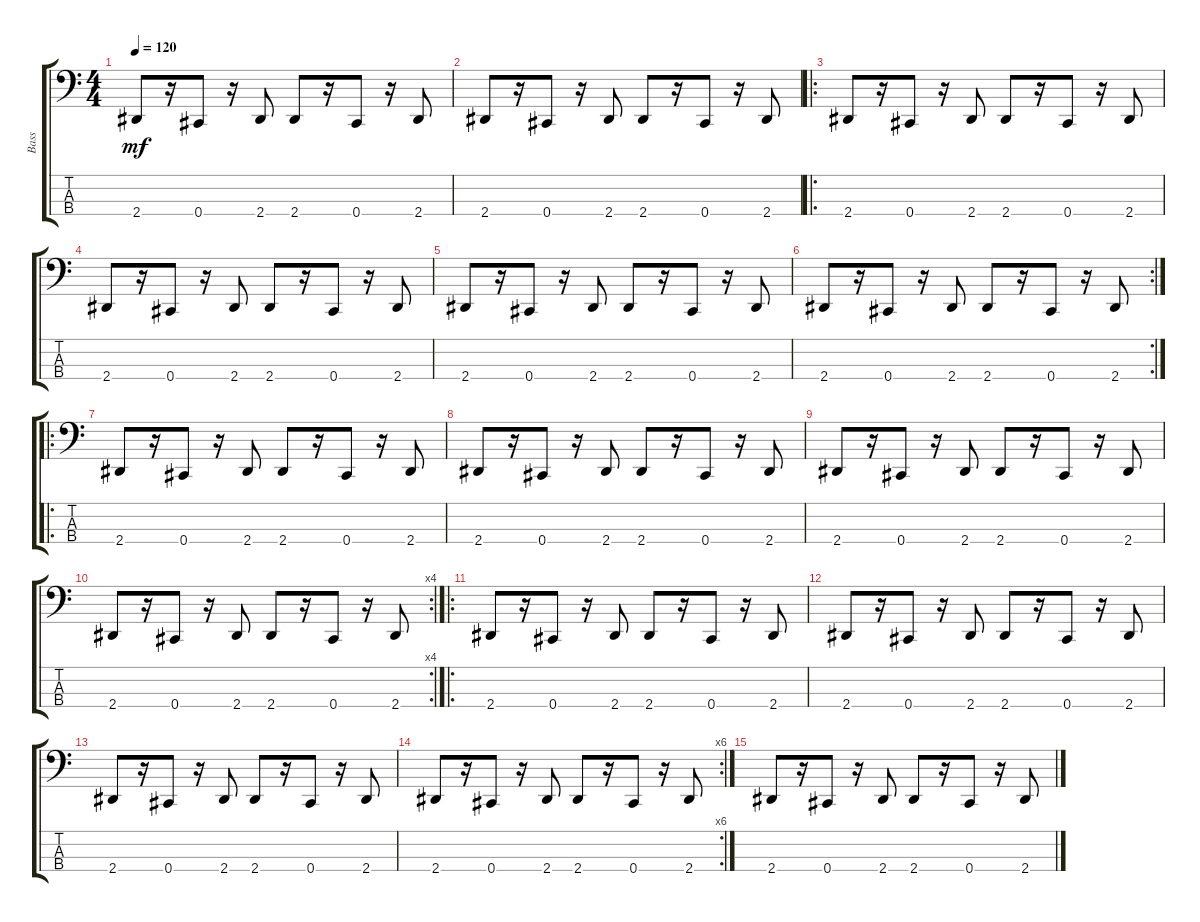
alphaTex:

\track ("Bass" "Bass") {instrument electricbassfinger}
\staff {score tabs}
\tuning (E2 B1 Gb1 Db1) {hide}
\ts (4 4)
\tempo 120
\clef f4
\ks c
2.4.8{dy mf} r.16 0.4.8 r.16 2.4.8 2.4.8 r.16 0.4.8 r.16 2.4.8 |
2.4.8 r.16 0.4.8 r.16 2.4.8 2.4.8 r.16 0.4.8 r.16 2.4.8 |
\ro
2.4.8 r.16 0.4.8 r.16 2.4.8 2.4.8 r.16 0.4.8 r.16 2.4.8 |
2.4.8 r.16 0.4.8 r.16 2.4.8 2.4.8 r.16 0.4.8 r.16 2.4.8 |
2.4.8 r.16 0.4.8 r.16 2.4.8 2.4.8 r.16 0.4.8 r.16 2.4.8 |
\rc 2
2.4.8 r.16 0.4.8 r.16 2.4.8 2.4.8 r.16 0.4.8 r.16 2.4.8 |
\ro
2.4.8 r.16 0.4.8 r.16 2.4.8 2.4.8 r.16 0.4.8 r.16 2.4.8 |
2.4.8 r.16 0.4.8 r.16 2.4.8 2.4.8 r.16 0.4.8 r.16 2.4.8 |
2.4.8 r.16 0.4.8 r.16 2.4.8 2.4.8 r.16 0.4.8 r.16 2.4.8 |
\rc 4
2.4.8 r.16 0.4.8 r.16 2.4.8 2.4.8 r.16 0.4.8 r.16 2.4.8 |
\ro
2.4.8 r.16 0.4.8 r.16 2.4.8 2.4.8 r.16 0.4.8 r.16 2.4.8 |
2.4.8 r.16 0.4.8 r.16 2.4.8 2.4.8 r.16 0.4.8 r.16 2.4.8 |
2.4.8 r.16 0.4.8 r.16 2.4.8 2.4.8 r.16 0.4.8 r.16 2.4.8 |
\rc 6
2.4.8 r.16 0.4.8 r.16 2.4.8 2.4.8 r.16 0.4.8 r.16 2.4.8 |
2.4.8 r.16 0.4.8 r.16 2.4.8 2.4.8 r.16 0.4.8 r.16 2.4.8
